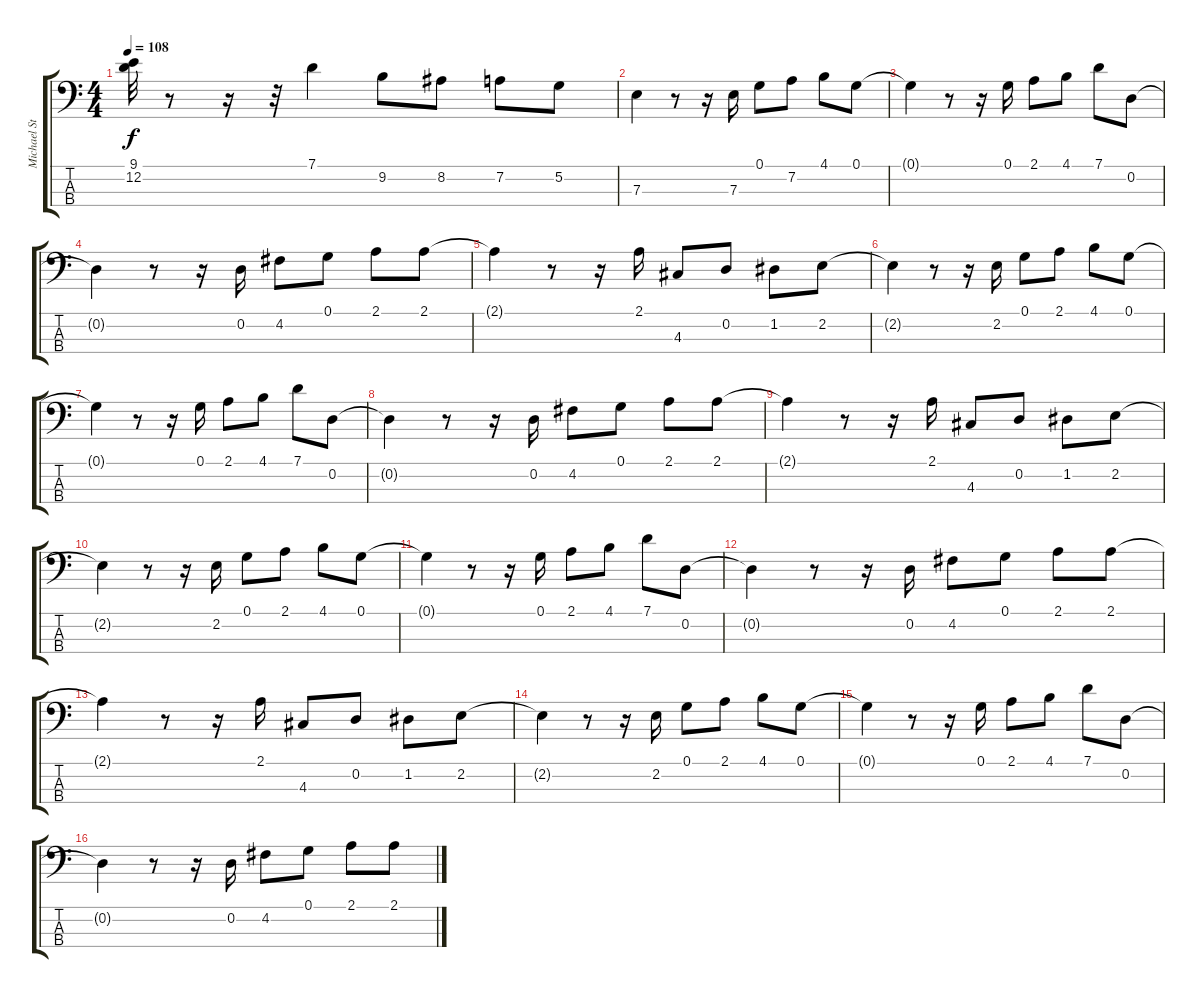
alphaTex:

\track ("Michael Starr- Bass" "Michael St") {instrument electricbassfinger}
\staff {score tabs}
\tuning (G2 D2 A1 E1) {hide}
\ts (4 4)
\tempo 108
\clef f4
\ks c
(9.1 12.2).32{dy f} r.8 r.16 r.32 7.1.4 9.2.8 8.2.8 7.2.8 5.2.8 |
7.3.4 r.8 r.16 7.3.16 0.1.8 7.2.8 4.1.8 0.1.8 |
0.1{t}.4 r.8 r.16 0.1.16 2.1.8 4.1.8 7.1.8 0.2.8 |
0.2{t}.4 r.8 r.16 0.2.16 4.2.8 0.1.8 2.1.8 2.1.8 |
2.1{t}.4 r.8 r.16 2.1.16 4.3.8 0.2.8 1.2.8 2.2.8 |
2.2{t}.4 r.8 r.16 2.2.16 0.1.8 2.1.8 4.1.8 0.1.8 |
0.1{t}.4 r.8 r.16 0.1.16 2.1.8 4.1.8 7.1.8 0.2.8 |
0.2{t}.4 r.8 r.16 0.2.16 4.2.8 0.1.8 2.1.8 2.1.8 |
2.1{t}.4 r.8 r.16 2.1.16 4.3.8 0.2.8 1.2.8 2.2.8 |
2.2{t}.4 r.8 r.16 2.2.16 0.1.8 2.1.8 4.1.8 0.1.8 |
0.1{t}.4 r.8 r.16 0.1.16 2.1.8 4.1.8 7.1.8 0.2.8 |
0.2{t}.4 r.8 r.16 0.2.16 4.2.8 0.1.8 2.1.8 2.1.8 |
2.1{t}.4 r.8 r.16 2.1.16 4.3.8 0.2.8 1.2.8 2.2.8 |
2.2{t}.4 r.8 r.16 2.2.16 0.1.8 2.1.8 4.1.8 0.1.8 |
0.1{t}.4 r.8 r.16 0.1.16 2.1.8 4.1.8 7.1.8 0.2.8 |
0.2{t}.4 r.8 r.16 0.2.16 4.2.8 0.1.8 2.1.8 2.1.8
